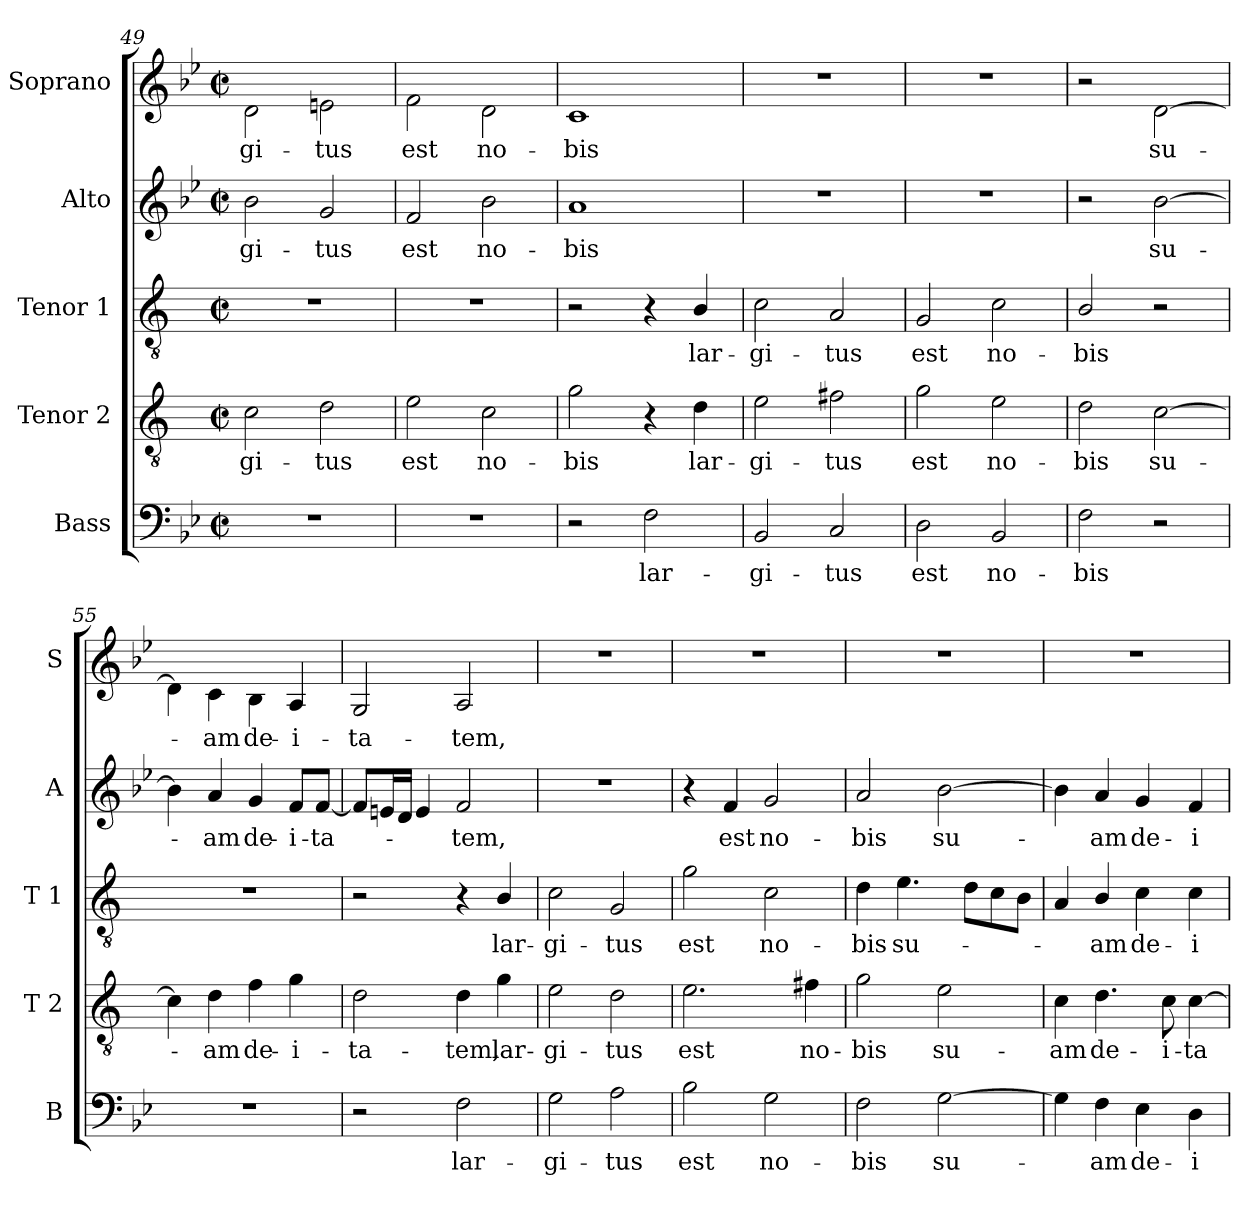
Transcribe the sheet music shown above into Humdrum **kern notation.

**kern	**text	**kern	**text	**kern	**text	**kern	**text	**kern	**text
*part5	*part5	*part4	*part4	*part3	*part3	*part2	*part2	*part1	*part1
*staff5	*staff5	*staff4	*staff4	*staff3	*staff3	*staff2	*staff2	*staff1	*staff1
*I"Bass	*	*I"Tenor 2	*	*I"Tenor 1	*	*I"Alto	*	*I"Soprano	*
*I'B	*	*I'T 2	*	*I'T 1	*	*I'A	*	*I'S	*
*clefF4	*	*clefGv2	*	*clefGv2	*	*clefG2	*	*clefG2	*
*	*	*ITrd1c2	*	*ITrd1c2	*	*	*	*ITrd-7c-12	*
*k[b-e-]	*	*k[b-e-]	*	*k[b-e-]	*	*k[b-e-]	*	*k[b-e-]	*
*B-:	*	*B-:	*	*B-:	*	*B-:	*	*B-:	*
*M2/2	*	*M2/2	*	*M2/2	*	*M2/2	*	*M2/2	*
*met(c|)	*	*met(c|)	*	*met(c|)	*	*met(c|)	*	*met(c|)	*
=49	=49	=49	=49	=49	=49	=49	=49	=49	=49
1r	.	2B-\	-gi-	1r	.	2b-\	-gi-	2dd\	-gi-
.	.	2c\	-tus	.	.	2g/	-tus	2een\	-tus
=50	=50	=50	=50	=50	=50	=50	=50	=50	=50
1r	.	2d\	est	1r	.	2f/	est	2ff\	est
.	.	2B-\	no-	.	.	2b-\	no-	2dd\	no-
=51	=51	=51	=51	=51	=51	=51	=51	=51	=51
2r	.	2f\	-bis	2r	.	1a	-bis	1cc	-bis
2F\	lar-	4r	.	4r	.	.	.	.	.
.	.	4c\	lar-	4A/	lar-	.	.	.	.
!!LO:PB:g=z
=52	=52	=52	=52	=52	=52	=52	=52	=52	=52
2BB-/	-gi-	2d\	-gi-	2B-\	-gi-	1r	.	1r	.
2C/	-tus	2en\	-tus	2G/	-tus	.	.	.	.
=53	=53	=53	=53	=53	=53	=53	=53	=53	=53
2D\	est	2f\	est	2F/	est	1r	.	1r	.
2BB-/	no-	2d\	no-	2B-\	no-	.	.	.	.
=54	=54	=54	=54	=54	=54	=54	=54	=54	=54
2F\	-bis	2c\	-bis	2A/	-bis	2r	.	2r	.
2r	.	[2B-\	su-	2r	.	[2b-\	su-	[2dd\	su-
=55	=55	=55	=55	=55	=55	=55	=55	=55	=55
1r	.	4B-\]	.	1r	.	4b-\]	.	4dd\]	.
.	.	4c\	-am	.	.	4a/	-am	4cc\	-am
.	.	4e-\	de-	.	.	4g/	de-	4b-\	de-
.	.	4f\	-i-	.	.	8f/L	-i-	4a/	-i-
.	.	.	.	.	.	[8f/J	-ta-	.	.
=56	=56	=56	=56	=56	=56	=56	=56	=56	=56
2r	.	2c\	-ta-	2r	.	8f/L]	.	2g/	-ta-
.	.	.	.	.	.	16en/L	.	.	.
.	.	.	.	.	.	16d/JJ	.	.	.
.	.	.	.	.	.	4e/	.	.	.
2F\	lar-	4c\	-tem,	4r	.	2f/	-tem,	2a/	-tem,
.	.	4f\	lar-	4A/	lar-	.	.	.	.
=57	=57	=57	=57	=57	=57	=57	=57	=57	=57
2G\	-gi-	2d\	-gi-	2B-\	-gi-	1r	.	1r	.
2A\	-tus	2c\	-tus	2F/	-tus	.	.	.	.
=58	=58	=58	=58	=58	=58	=58	=58	=58	=58
2B-\	est	2.d\	est	2f\	est	4r	.	1r	.
.	.	.	.	.	.	4f/	est	.	.
2G\	no-	.	.	2B-\	no-	2g/	no-	.	.
.	.	4en\	no-	.	.	.	.	.	.
!!LO:LB:g=z
=59	=59	=59	=59	=59	=59	=59	=59	=59	=59
2F\	-bis	2f\	-bis	4c\	-bis	2a/	-bis	1r	.
.	.	.	.	4.d\	su-	.	.	.	.
[2G\	su-	2d\	su-	.	.	[2b-\	su-	.	.
.	.	.	.	8c\L	.	.	.	.	.
.	.	.	.	8B-\	.	.	.	.	.
.	.	.	.	8A\J	.	.	.	.	.
=60	=60	=60	=60	=60	=60	=60	=60	=60	=60
4G\]	.	4B-\	-am	4G/	.	4b-\]	.	1r	.
4F\	-am	4.c\	de-	4A/	-am	4a/	-am	.	.
4E-\	de-	.	.	4B-\	de-	4g/	de-	.	.
.	.	8B-\	-i-	.	.	.	.	.	.
4D\	-i-	[4B-\	-ta-	4B-\	-i-	4f/	-i-	.	.
=	=	=	=	=	=	=	=	=	=
*-	*-	*-	*-	*-	*-	*-	*-	*-	*-
